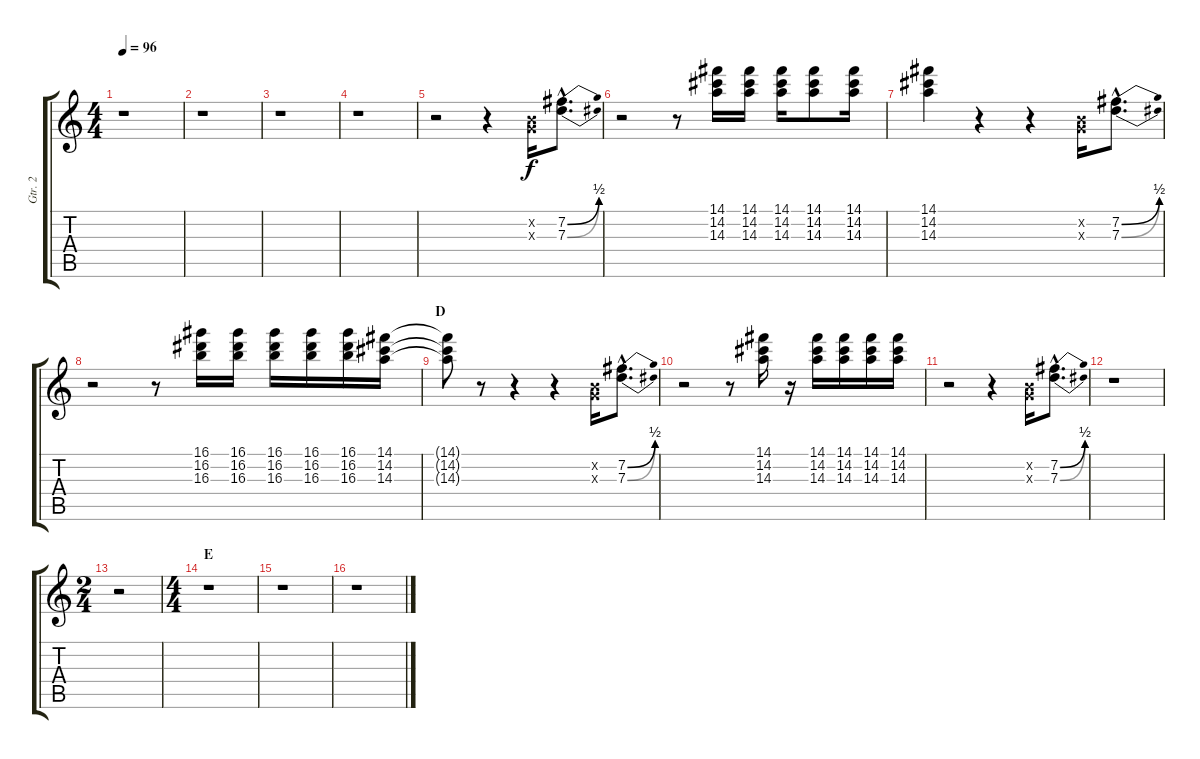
\track ("Gtr. 2" "Gtr. 2") {instrument distortionguitar}
\staff {score tabs}
\tuning (E4 B3 G3 D3 A2 E2) {hide}
\ts (4 4)
\tempo 96
\clef g2
\ks c
r.1{dy f} |
r.1 |
r.1 |
r.1 |
r.2 r.4 (0.2{x} 0.3{x}).16 (7.2{be (bend 0 0 60 2) hac} 7.3{be (bend 0 0 60 2) hac}).8{d} |
r.2 r.8 (14.1 14.2 14.3).16 (14.1 14.2 14.3).16 (14.1 14.2 14.3).16 (14.1 14.2 14.3).8 (14.1 14.2 14.3).16 |
(14.1 14.2 14.3).4 r.4 r.4 (0.2{x} 0.3{x}).16 (7.2{be (bend 0 0 60 2) hac} 7.3{be (bend 0 0 60 2) hac}).8{d} |
r.2 r.8 (16.1 16.2 16.3).16 (16.1 16.2 16.3).16 (16.1 16.2 16.3).16 (16.1 16.2 16.3).16 (16.1 16.2 16.3).16 (14.1 14.2 14.3).16 |
\section ("" "D")
(14.1{t} 14.2{t} 14.3{t}).8 r.8 r.4 r.4 (0.2{x} 0.3{x}).16 (7.2{be (bend 0 0 60 2) hac} 7.3{be (bend 0 0 60 2) hac}).8{d} |
r.2 r.8 (14.1 14.2 14.3).16 r.16 (14.1 14.2 14.3).16 (14.1 14.2 14.3).16 (14.1 14.2 14.3).16 (14.1 14.2 14.3).16 |
r.2 r.4 (0.2{x} 0.3{x}).16 (7.2{be (bend 0 0 60 2) hac} 7.3{be (bend 0 0 60 2) hac}).8{d} |
r.1 |
\ts (2 4)
r.2 |
\ts (4 4)
\section ("" "E")
r.1 |
r.1 |
r.1
